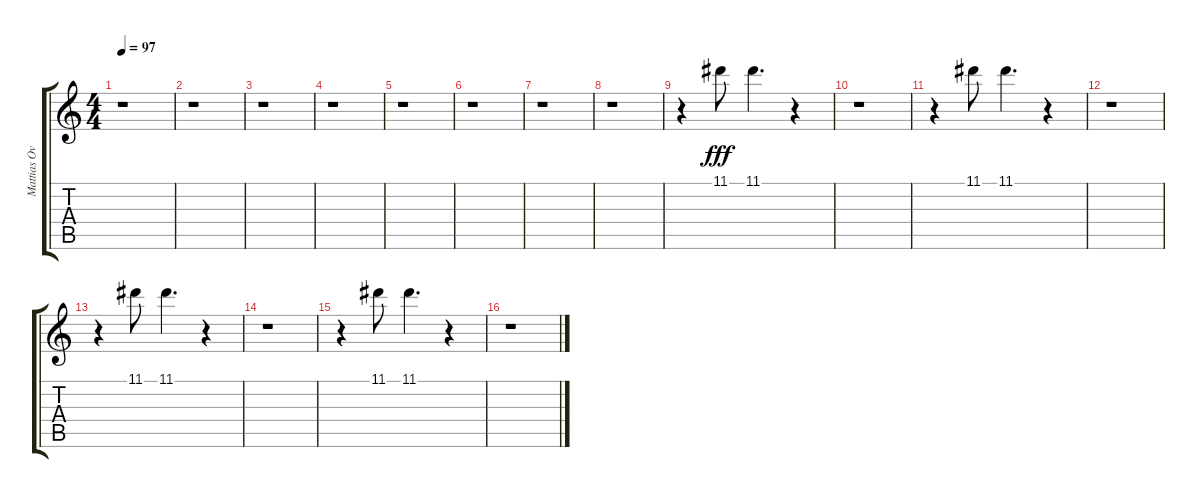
\track ("Mattias Overdubs" "Mattias Ov") {instrument distortionguitar}
\staff {score tabs}
\tuning (E4 B3 G3 D3 A2 E2) {hide}
\ts (4 4)
\tempo 97
\clef g2
\ks c
r.1{dy fff} |
r.1 |
r.1 |
r.1 |
r.1 |
r.1 |
r.1 |
r.1 |
r.4 11.1.8 11.1.4{d} r.4 |
r.1 |
r.4 11.1.8 11.1.4{d} r.4 |
r.1 |
r.4 11.1.8 11.1.4{d} r.4 |
r.1 |
r.4 11.1.8 11.1.4{d} r.4 |
r.1
